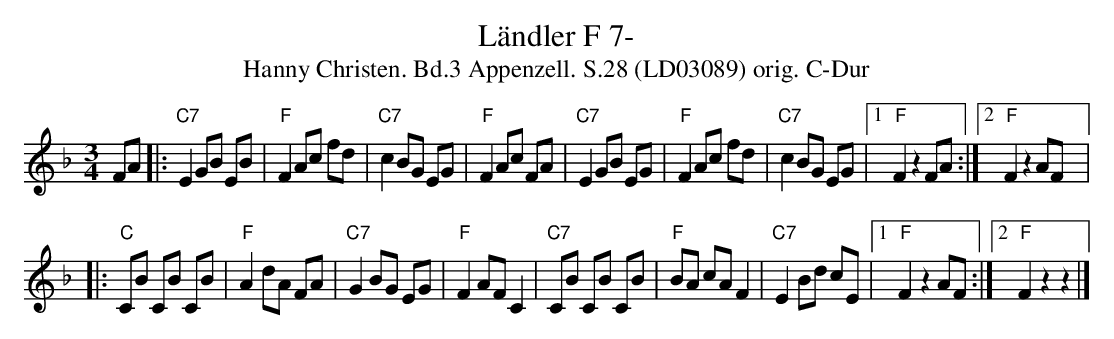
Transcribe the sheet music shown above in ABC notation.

X:1
T:Ländler F 7-
T:Hanny Christen. Bd.3 Appenzell. S.28 (LD03089) orig. C-Dur
M:3/4
L:1/8
K:Fmaj
FA |: "C7"E2 GB EB | "F"F2 Ac fd | "C7"c2 BG EG | "F"F2 Ac FA | \
"C7"E2 GB EG | "F"F2 Ac fd | "C7"c2 BG EG |1 "F"F2 z2 FA :|2 "F"F2 z2 AF |:
"C"CB CB CB | "F"A2 dA FA | "C7"G2 BG EG | "F"F2 AF C2 | \
"C7"CB CB CB | "F"BA cA F2 | "C7"E2 Bd cE |1 "F"F2 z2 AF :|2 "F"F2 z2 z2 |]
